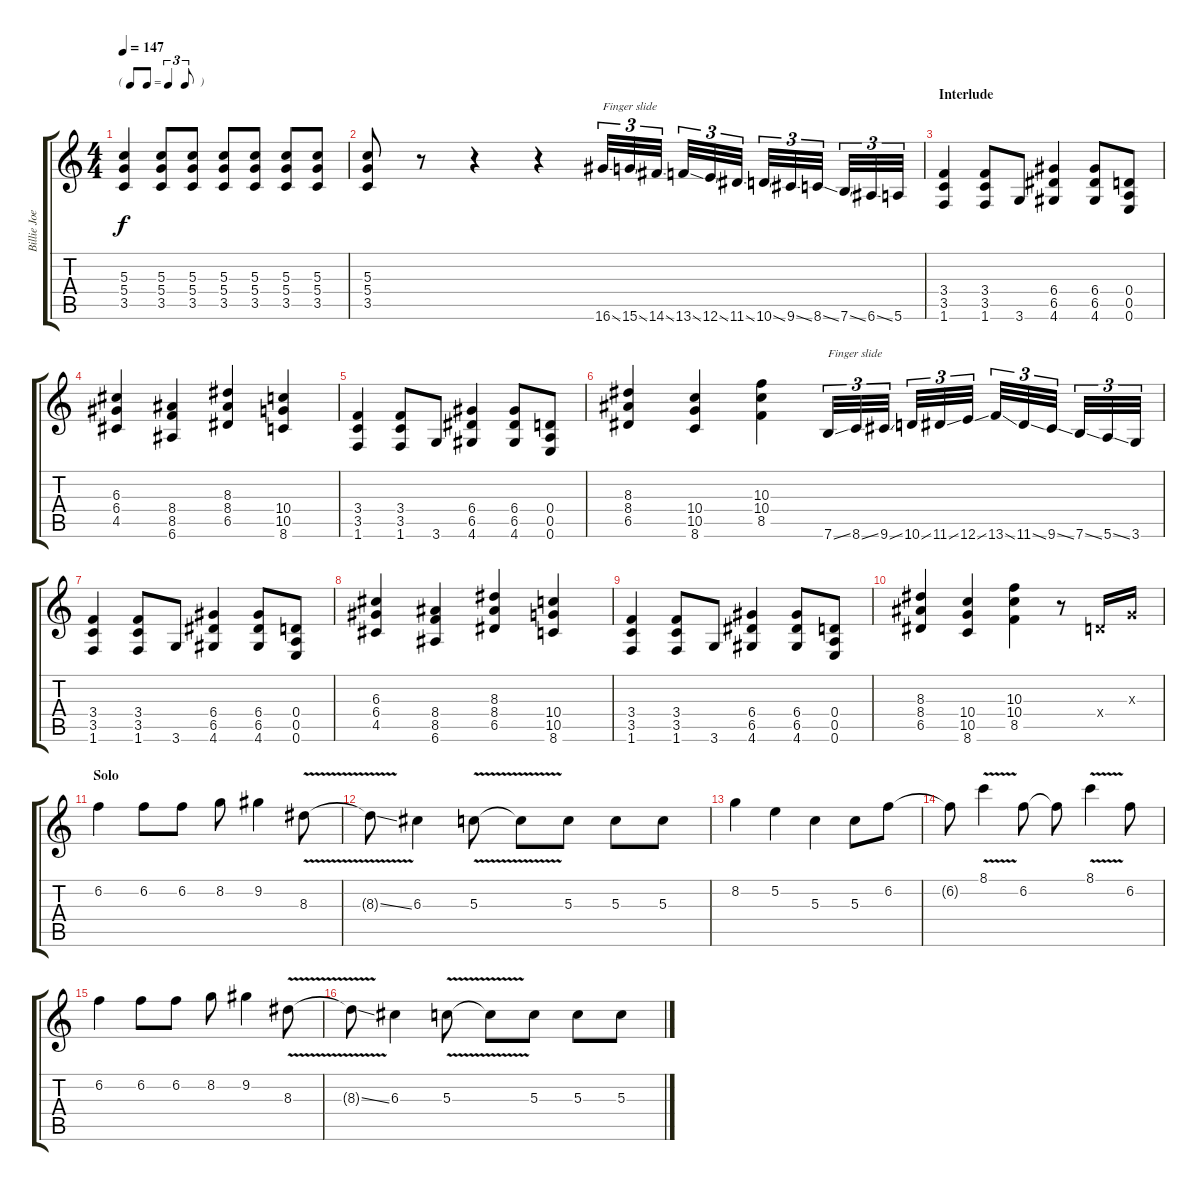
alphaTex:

\track ("Billie Joe Armstrong - Main" "Billie Joe") {instrument distortionguitar}
\staff {score tabs}
\tuning (E4 B3 G3 D3 A2 E2) {hide}
\ts (4 4)
\tf triplet8th
\tempo 147
\clef g2
\ks c
(5.3 5.4 3.5).4{dy f} (5.3 5.4 3.5).8 (5.3 5.4 3.5).8 (5.3 5.4 3.5).8 (5.3 5.4 3.5).8 (5.3 5.4 3.5).8 (5.3 5.4 3.5).8 |
(5.3 5.4 3.5).8 r.8 r.4 r.4 16.6{ss}.32{tu (3 2) txt "Finger slide"} 15.6{ss}.32{tu (3 2)} 14.6{ss}.32{tu (3 2)} 13.6{ss}.32{tu (3 2)} 12.6{ss}.32{tu (3 2)} 11.6{ss}.32{tu (3 2)} 10.6{ss}.32{tu (3 2)} 9.6{ss}.32{tu (3 2)} 8.6{ss}.32{tu (3 2)} 7.6{ss}.32{tu (3 2)} 6.6{ss}.32{tu (3 2)} 5.6.32{tu (3 2)} |
\section ("" "Interlude")
(3.4 3.5 1.6).4 (3.4 3.5 1.6).8 3.6.8 (6.4 6.5 4.6).4 (6.4 6.5 4.6).8 (0.4 0.5 0.6).8 |
(6.3 6.4 4.5).4 (8.4 8.5 6.6).4 (8.3 8.4 6.5).4 (10.4 10.5 8.6).4 |
(3.4 3.5 1.6).4 (3.4 3.5 1.6).8 3.6.8 (6.4 6.5 4.6).4 (6.4 6.5 4.6).8 (0.4 0.5 0.6).8 |
(8.3 8.4 6.5).4 (10.4 10.5 8.6).4 (10.3 10.4 8.5).4 7.6{ss}.32{tu (3 2) txt "Finger slide"} 8.6{ss}.32{tu (3 2)} 9.6{ss}.32{tu (3 2)} 10.6{ss}.32{tu (3 2)} 11.6{ss}.32{tu (3 2)} 12.6{ss}.32{tu (3 2)} 13.6{ss}.32{tu (3 2)} 11.6{ss}.32{tu (3 2)} 9.6{ss}.32{tu (3 2)} 7.6{ss}.32{tu (3 2)} 5.6{ss}.32{tu (3 2)} 3.6.32{tu (3 2)} |
(3.4 3.5 1.6).4 (3.4 3.5 1.6).8 3.6.8 (6.4 6.5 4.6).4 (6.4 6.5 4.6).8 (0.4 0.5 0.6).8 |
(6.3 6.4 4.5).4 (8.4 8.5 6.6).4 (8.3 8.4 6.5).4 (10.4 10.5 8.6).4 |
(3.4 3.5 1.6).4 (3.4 3.5 1.6).8 3.6.8 (6.4 6.5 4.6).4 (6.4 6.5 4.6).8 (0.4 0.5 0.6).8 |
(8.3 8.4 6.5).4 (10.4 10.5 8.6).4 (10.3 10.4 8.5).4 r.8 0.4{x}.16 0.3{x}.16 |
\section ("" "Solo")
6.2.4 6.2.8 6.2.8 8.2.8 9.2.4 8.3{v}.8 |
8.3{v ss t}.8 6.3.4 5.3{v}.8 5.3{v t}.8 5.3.8 5.3.8 5.3.8 |
8.2.4 5.2.4 5.3.4 5.3.8 6.2.8 |
6.2{t}.8 8.1{v}.4 6.2.8 6.2{t}.8 8.1{v}.4 6.2.8 |
6.2.4 6.2.8 6.2.8 8.2.8 9.2.4 8.3{v}.8 |
8.3{v ss t}.8 6.3.4 5.3{v}.8 5.3{v t}.8 5.3.8 5.3.8 5.3.8
